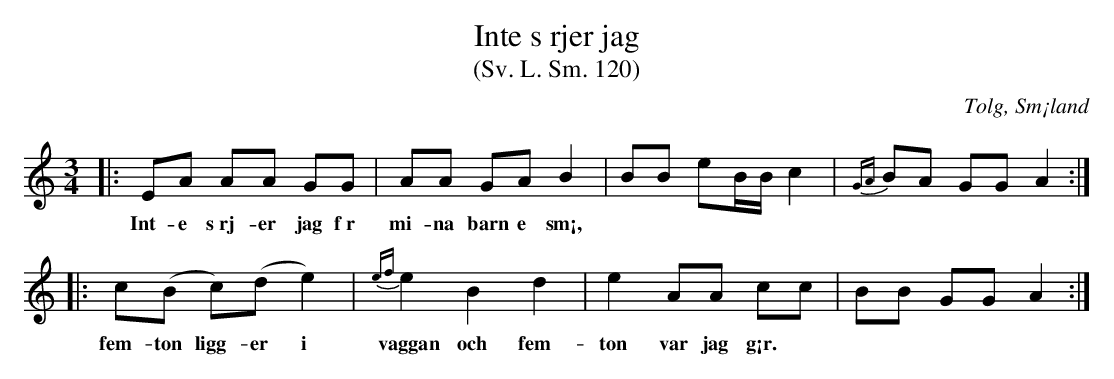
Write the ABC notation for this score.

X:1
T:Inte s rjer jag
T:(Sv. L. Sm. 120)
O:Tolg, Sm¡land
M:3/4
L:1/8
K:Am
|:EA AA GG|AA GA B2|BB eB/B/ c2|{GA}BA GG A2:|
w:Int-e s rj-er jag f r mi-na barn e sm¡,
|:c(B c)(d e2)|{ef}e2 B2 d2|e2 AA cc|BB GG A2:|
w:fem-ton ligg-er i vaggan och fem-ton var jag g¡r.
